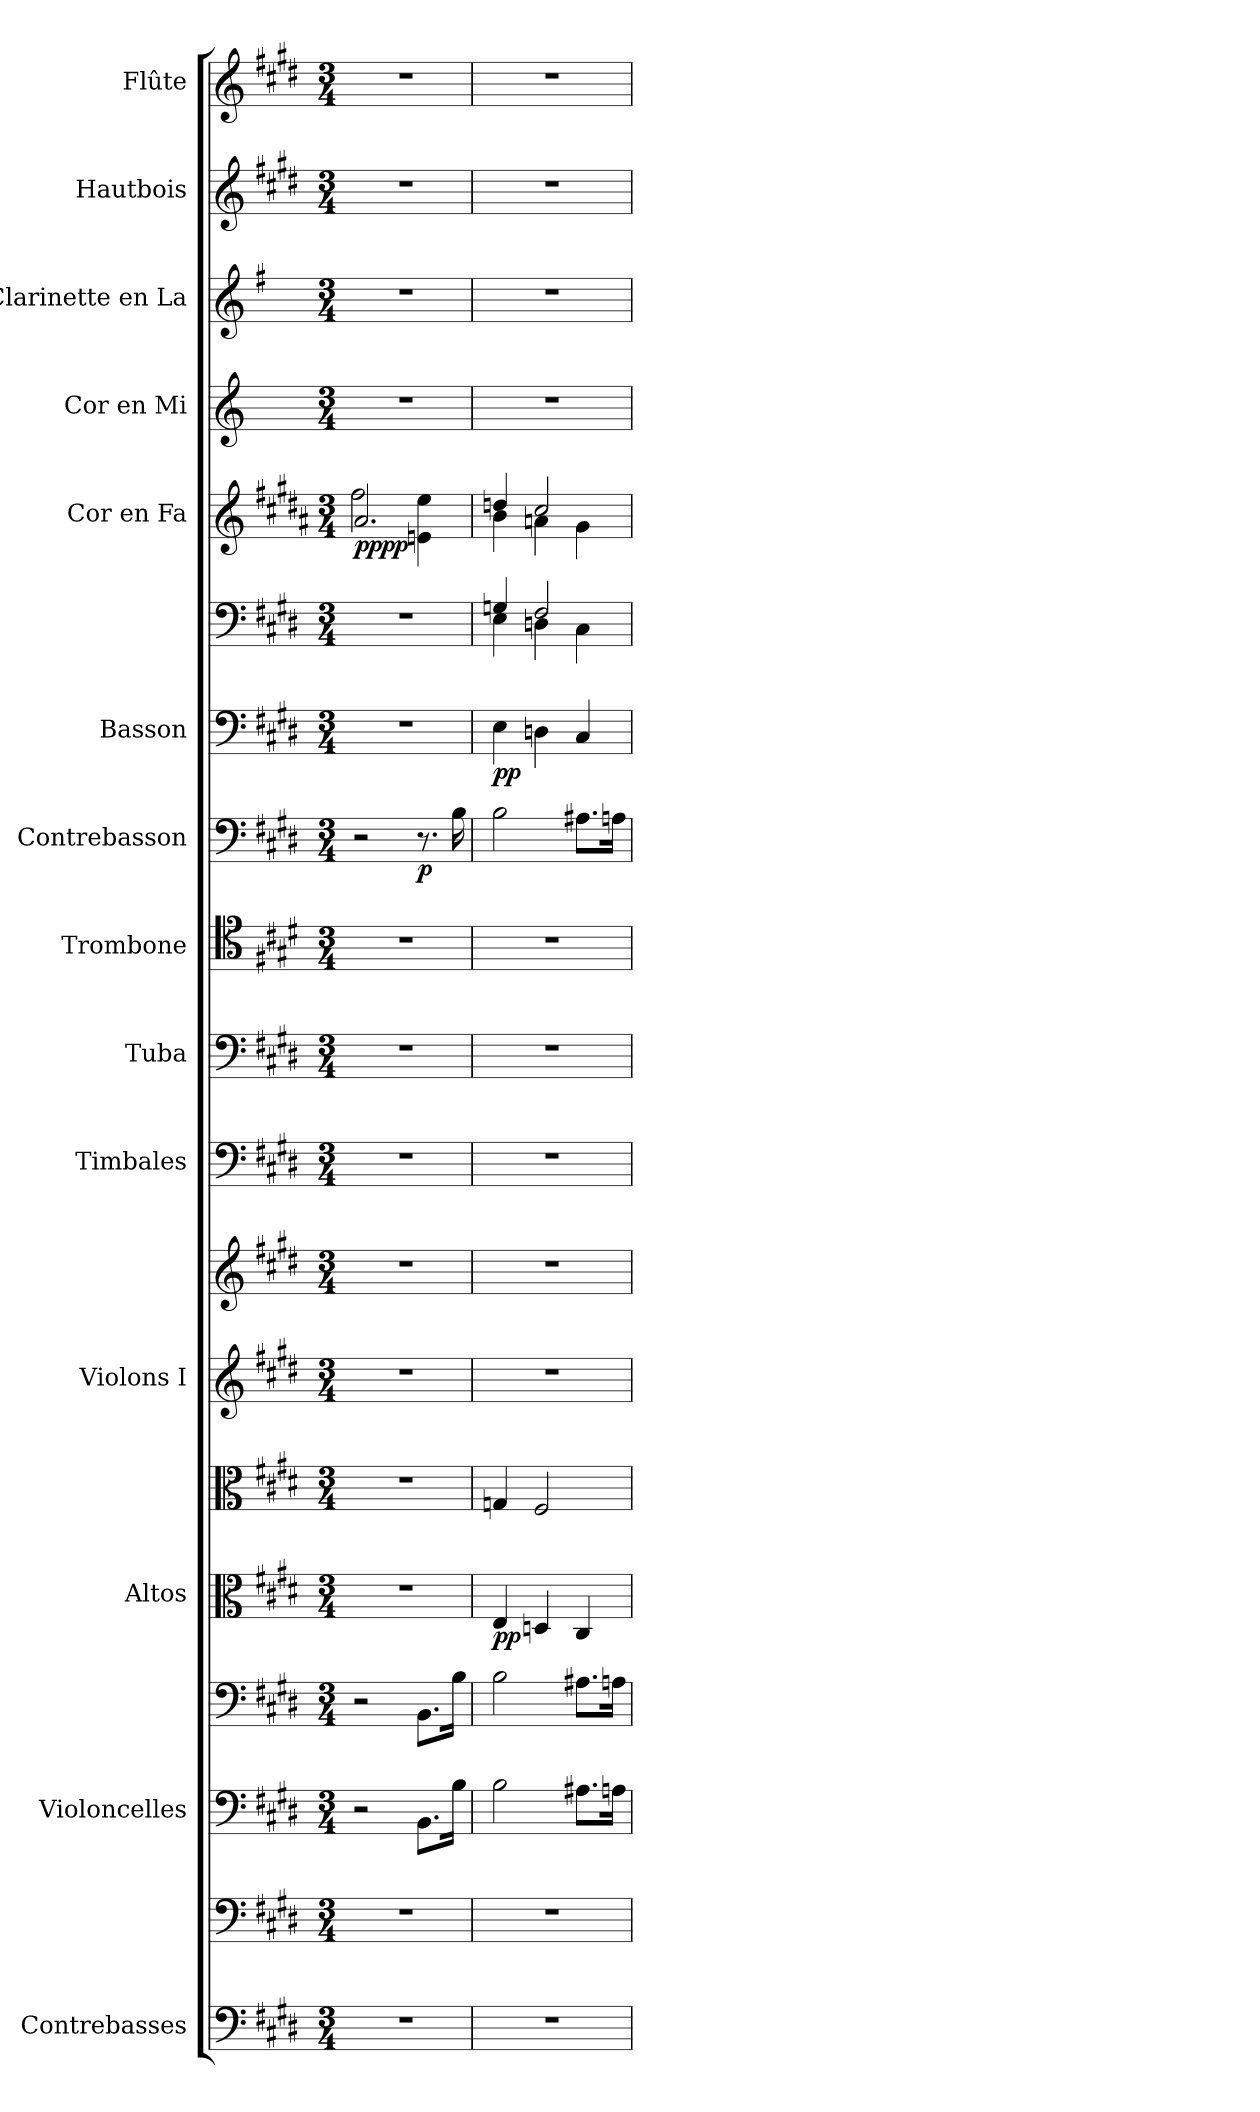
**kern	**kern	**kern	**kern	**dynam	**kern	**kern	**dynam	**kern	**kern	**kern	**kern	**kern	**kern	**dynam	**kern	**kern	**dynam	**kern	**dynam	**kern	**kern	**kern	**kern
*part14	*part14	*part13	*part13	*part13	*part12	*part12	*part12	*part11	*part11	*part10	*part9	*part8	*part7	*part7	*part6	*part6	*part6	*part5	*part5	*part4	*part3	*part2	*part1
*staff19	*staff18	*staff17	*staff16	*staff16/17	*staff15	*staff14	*staff14/15	*staff13	*staff12	*staff11	*staff10	*staff9	*staff8	*staff8	*staff7	*staff6	*staff6/7	*staff5	*staff5	*staff4	*staff3	*staff2	*staff1
*I"Contrebasses	*	*I"Violoncelles	*	*	*I"Altos	*	*	*I"Violons I	*	*I"Timbales	*I"Tuba	*I"Trombone	*I"Contrebasson	*	*I"Basson	*	*	*I"Cor en Fa	*	*I"Cor en Mi	*I"Clarinette en La	*I"Hautbois	*I"Flûte
*I'Cbs.	*	*I'Vlcs	*	*	*I'Alt.	*	*	*I'Vlns. I	*	*I'Timb.	*I'Tba.	*I'Tbn.	*I'Cbsn.	*	*I'Bsn.	*	*	*I'Cor Fa	*	*I'Cor Mi	*I'Clar. La	*I'Htbs.	*I'Fl.
*clefF4	*clefF4	*clefF4	*clefF4	*	*clefC3	*clefC3	*	*clefG2	*clefG2	*clefF4	*clefF4	*clefC4	*clefF4	*	*clefF4	*clefF4	*	*clefG2	*	*clefG2	*clefG2	*clefG2	*clefG2
*ITrd7c12	*ITrd7c12	*	*	*	*	*	*	*	*	*	*	*	*ITrd7c12	*	*	*	*	*ITrd4c7	*	*ITrd5c8	*ITrd2c3	*	*
*k[f#c#g#d#]	*k[f#c#g#d#]	*k[f#c#g#d#]	*k[f#c#g#d#]	*	*k[f#c#g#d#]	*k[f#c#g#d#]	*	*k[f#c#g#d#]	*k[f#c#g#d#]	*k[f#c#g#d#]	*k[f#c#g#d#]	*k[f#c#g#d#]	*k[f#c#g#d#]	*	*k[f#c#g#d#]	*k[f#c#g#d#]	*	*k[f#c#g#d#]	*	*k[f#c#g#d#]	*k[f#c#g#d#]	*k[f#c#g#d#]	*k[f#c#g#d#]
*M3/4	*M3/4	*M3/4	*M3/4	*	*M3/4	*M3/4	*	*M3/4	*M3/4	*M3/4	*M3/4	*M3/4	*M3/4	*	*M3/4	*M3/4	*	*M3/4	*	*M3/4	*M3/4	*M3/4	*M3/4
*MM50	*MM50	*MM50	*MM50	*	*MM50	*MM50	*	*MM50	*MM50	*MM50	*MM50	*MM50	*MM50	*	*MM50	*MM50	*	*MM50	*	*MM50	*MM50	*MM50	*MM50
=1	=1	=1	=1	=1	=1	=1	=1	=1	=1	=1	=1	=1	=1	=1	=1	=1	=1	=1	=1	=1	=1	=1	=1
*	*	*	*	*	*	*	*	*	*	*	*	*	*	*	*	*	*	*^	*	*	*	*	*
!	!	!	!	!	!	!	!	!	!	!	!	!	!	!	!	!	!	!	!	!LO:DY:b	!	!	!	!
!	!	!	!	!	!	!	!	!	!	!	!	!	!	!	!	!	!	!	!	!LO:DY:n=1:b	!	!	!	!
2.r	2.r	2r	2r	.	2.r	2.r	.	2.r	2.r	2.r	2.r	2.r	2r	.	2.r	2.r	.	2.d#/	2b\	pp pp	2.r	2.r	2.r	2.r
!	!	!	!	!LO:DY:b=2	!	!	!	!	!	!	!	!	!	!	!	!	!	!	!	!	!	!	!	!
!	!	!	!	!LO:DY:n=1:b	!	!	!	!	!	!	!	!	!	!LO:DY:b	!	!	!	!	!	!	!	!	!	!
.	.	8.BB\L	8.BB\L	mp mp	.	.	.	.	.	.	.	.	8.r	p	.	.	.	.	4An\ 4a\	.	.	.	.	.
.	.	16B\Jk	16B\Jk	.	.	.	.	.	.	.	.	.	16BB\	.	.	.	.	.	.	.	.	.	.	.
=2	=2	=2	=2	=2	=2	=2	=2	=2	=2	=2	=2	=2	=2	=2	=2	=2	=2	=2	=2	=2	=2	=2	=2	=2
*	*	*	*	*	*	*	*	*	*	*	*	*	*	*	*	*^	*	*	*	*	*	*	*	*
!	!	!	!	!	!	!	!LO:DY:b=2	!	!	!	!	!	!	!	!	!	!	!	!	!	!	!	!	!	!
!	!	!	!	!	!	!	!LO:DY:n=1:b	!	!	!	!	!	!	!	!	!	!	!LO:DY:b=2	!	!	!	!	!	!	!
!	!	!	!	!	!	!	!	!	!	!	!	!	!	!	!	!	!	!LO:DY:n=1:b	!	!	!	!	!	!	!
2.r	2.r	2B\	2B\	.	4E/	4Gn/	p p	2.r	2.r	2.r	2.r	2.r	2BB\	.	4E\	4Gn/	4E\	p p	4gn/	4e\	.	2.r	2.r	2.r	2.r
.	.	.	.	.	4Dn/	2F#/	.	.	.	.	.	.	.	.	4Dn\	2F#/	4Dn\	.	2f#/	4dn\	.	.	.	.	.
.	.	8.A#X\L	8.A#X\L	.	4C#/	.	.	.	.	.	.	.	8.AA#X\L	.	4C#/	.	4C#\	.	.	4c#\	.	.	.	.	.
.	.	16An\Jk	16An\Jk	.	.	.	.	.	.	.	.	.	16AAn\Jk	.	.	.	.	.	.	.	.	.	.	.	.
*	*	*	*	*	*	*	*	*	*	*	*	*	*	*	*	*v	*v	*	*	*	*	*	*	*	*
*	*	*	*	*	*	*	*	*	*	*	*	*	*	*	*	*	*	*v	*v	*	*	*	*	*
=	=	=	=	=	=	=	=	=	=	=	=	=	=	=	=	=	=	=	=	=	=	=	=
*-	*-	*-	*-	*-	*-	*-	*-	*-	*-	*-	*-	*-	*-	*-	*-	*-	*-	*-	*-	*-	*-	*-	*-
